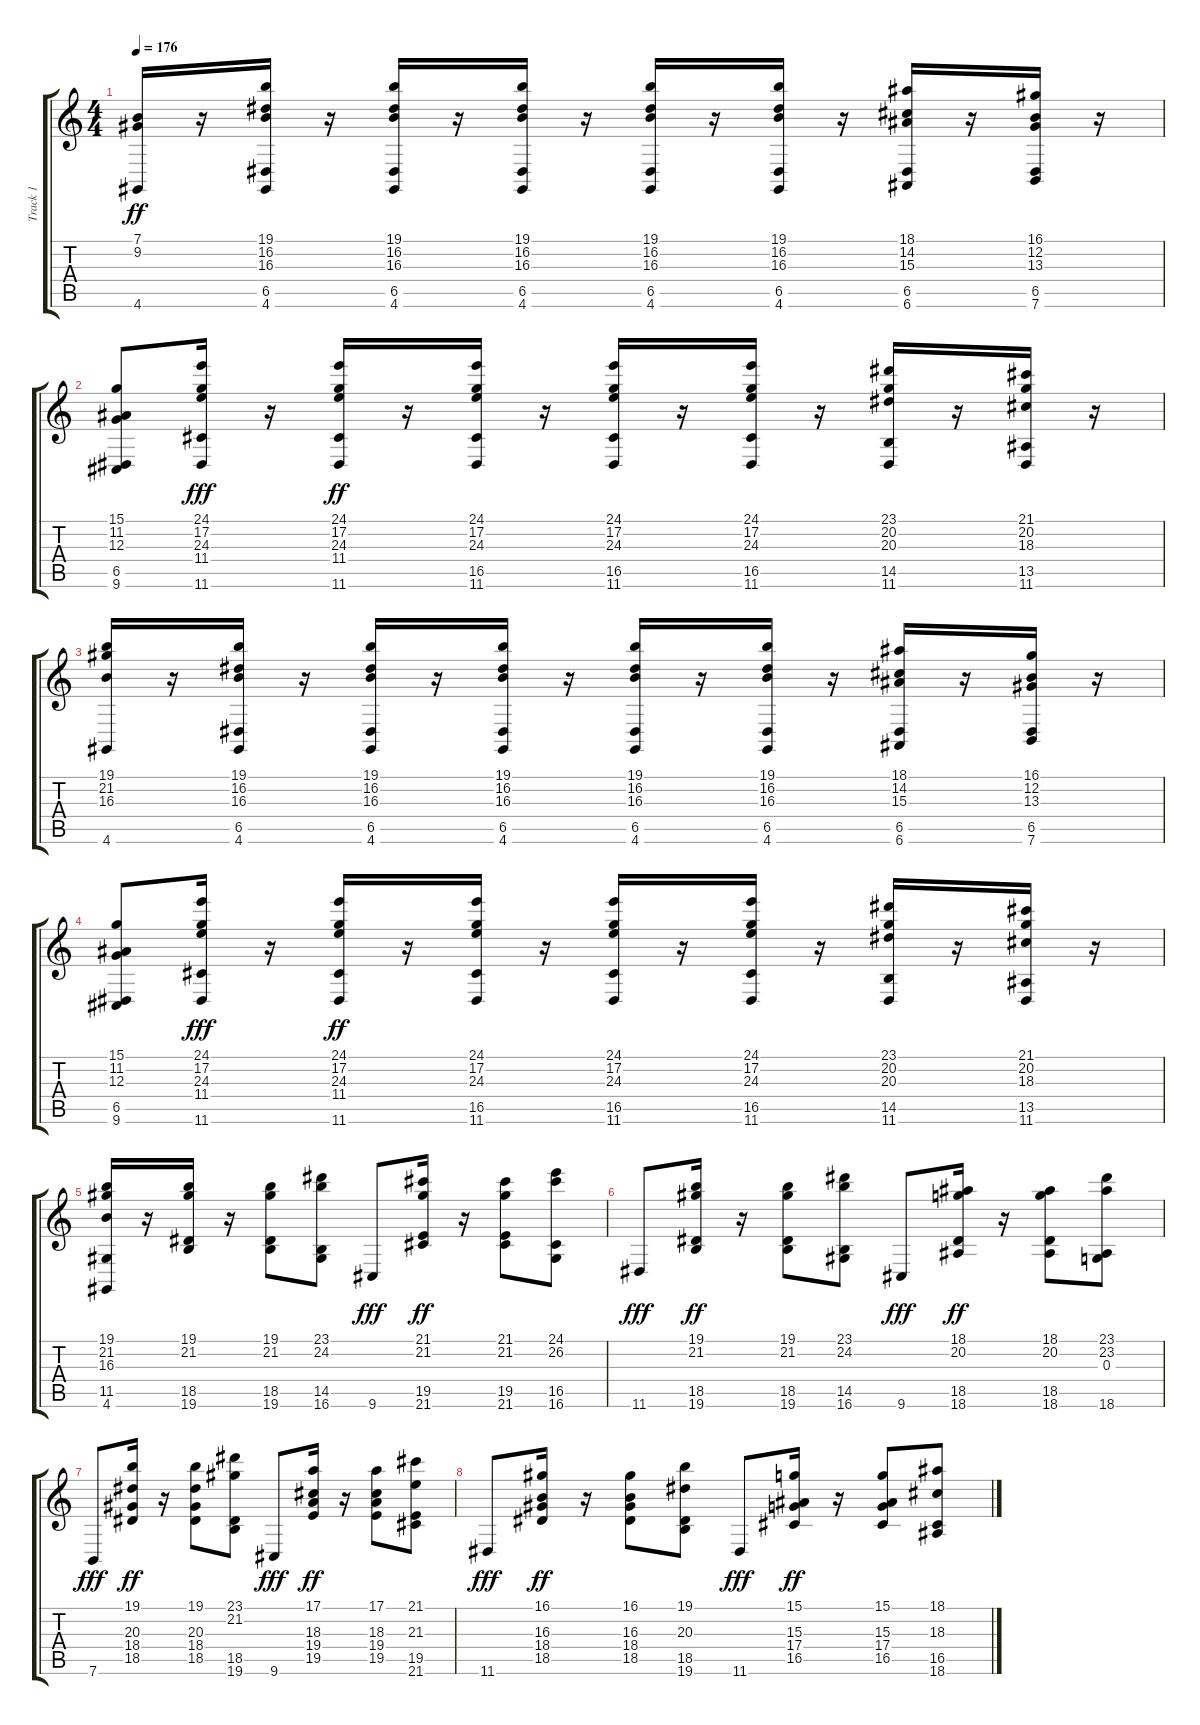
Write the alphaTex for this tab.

\track ("Track 1" "Track 1") {instrument acousticgrandpiano}
\staff {score tabs}
\tuning (E4 B3 G3 D3 A2 E2) {hide}
\ts (4 4)
\tempo 176
\clef g2
\ks c
(7.1 9.2 4.6).16{dy ff} r.16 (19.1 16.2 16.3 6.5 4.6).16 r.16 (19.1 16.2 16.3 6.5 4.6).16 r.16 (19.1 16.2 16.3 6.5 4.6).16 r.16 (19.1 16.2 16.3 6.5 4.6).16 r.16 (19.1 16.2 16.3 6.5 4.6).16 r.16 (18.1 14.2 15.3 6.5 6.6).16 r.16 (16.1 12.2 13.3 6.5 7.6).16 r.16 |
(15.1 11.2 12.3 6.5 9.6).8 (24.1 17.2 24.3 11.4 11.6).16{dy fff} r.16 (24.1 17.2 24.3 11.4 11.6).16{dy ff} r.16 (24.1 17.2 24.3 16.5 11.6).16 r.16 (24.1 17.2 24.3 16.5 11.6).16 r.16 (24.1 17.2 24.3 16.5 11.6).16 r.16 (23.1 20.2 20.3 14.5 11.6).16 r.16 (21.1 20.2 18.3 13.5 11.6).16 r.16 |
(19.1 21.2 16.3 4.6).16 r.16 (19.1 16.2 16.3 6.5 4.6).16 r.16 (19.1 16.2 16.3 6.5 4.6).16 r.16 (19.1 16.2 16.3 6.5 4.6).16 r.16 (19.1 16.2 16.3 6.5 4.6).16 r.16 (19.1 16.2 16.3 6.5 4.6).16 r.16 (18.1 14.2 15.3 6.5 6.6).16 r.16 (16.1 12.2 13.3 6.5 7.6).16 r.16 |
(15.1 11.2 12.3 6.5 9.6).8 (24.1 17.2 24.3 11.4 11.6).16{dy fff} r.16 (24.1 17.2 24.3 11.4 11.6).16{dy ff} r.16 (24.1 17.2 24.3 16.5 11.6).16 r.16 (24.1 17.2 24.3 16.5 11.6).16 r.16 (24.1 17.2 24.3 16.5 11.6).16 r.16 (23.1 20.2 20.3 14.5 11.6).16 r.16 (21.1 20.2 18.3 13.5 11.6).16 r.16 |
(19.1 21.2 16.3 11.5 4.6).16 r.16 (19.1 21.2 18.5 19.6).16 r.16 (19.1 21.2 18.5 19.6).8 (23.1 24.2 14.5 16.6).8 9.6.8{dy fff} (21.1 21.2 19.5 21.6).16{dy ff} r.16 (21.1 21.2 19.5 21.6).8 (24.1 26.2 16.5 16.6).8 |
11.6.8{dy fff} (19.1 21.2 18.5 19.6).16{dy ff} r.16 (19.1 21.2 18.5 19.6).8 (23.1 24.2 14.5 16.6).8 9.6.8{dy fff} (18.1 20.2 18.5 18.6).16{dy ff} r.16 (18.1 20.2 18.5 18.6).8 (23.1 23.2 0.3 18.6).8 |
7.6.8{dy fff} (19.1 20.3 18.4 18.5).16{dy ff} r.16 (19.1 20.3 18.4 18.5).8 (23.1 21.2 18.5 19.6).8 9.6.8{dy fff} (17.1 18.3 19.4 19.5).16{dy ff} r.16 (17.1 18.3 19.4 19.5).8 (21.1 21.3 19.5 21.6).8 |
11.6.8{dy fff} (16.1 16.3 18.4 18.5).16{dy ff} r.16 (16.1 16.3 18.4 18.5).8 (19.1 20.3 18.5 19.6).8 11.6.8{dy fff} (15.1 15.3 17.4 16.5).16{dy ff} r.16 (15.1 15.3 17.4 16.5).8 (18.1 18.3 16.5 18.6).8
